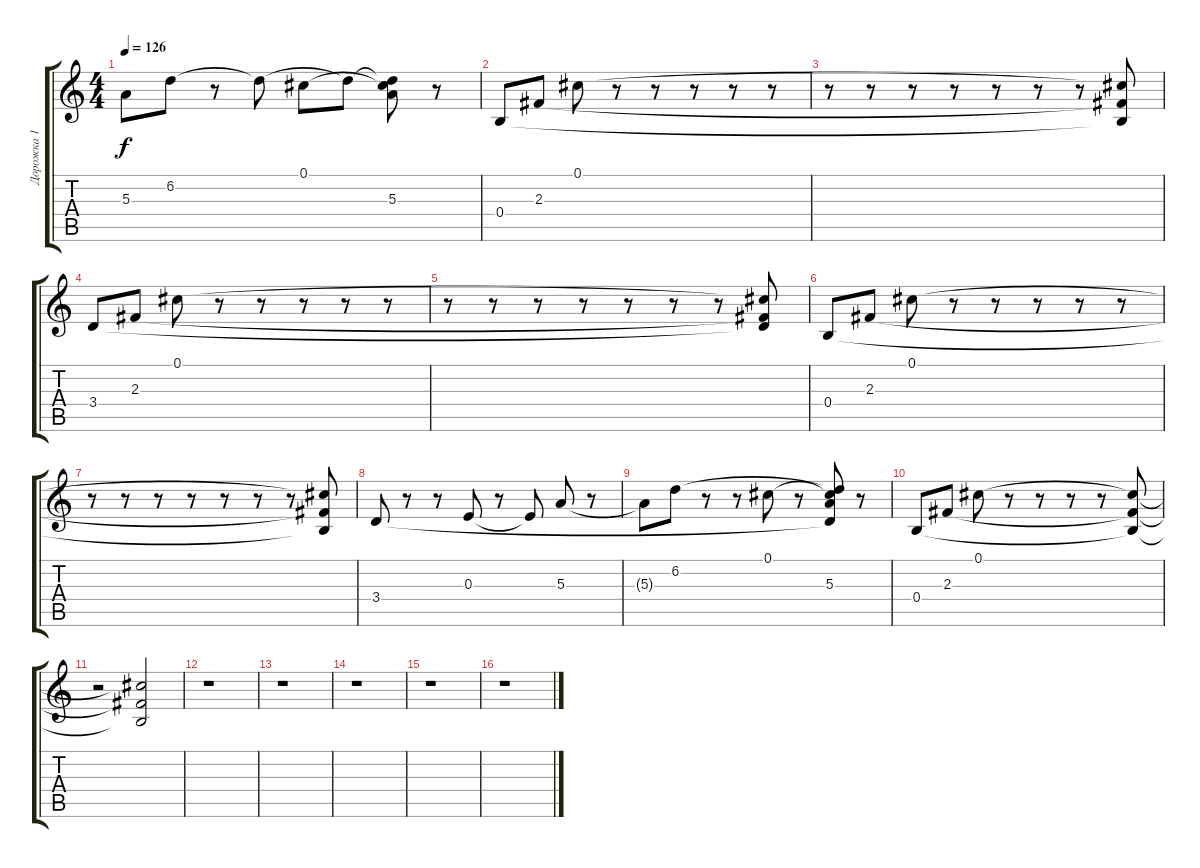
\track ("Дорожка 1" "Дорожка 1") {instrument distortionguitar}
\staff {score tabs}
\tuning (Db4 Ab3 E3 B2 Gb2 B1) {hide}
\ts (4 4)
\tempo 126
\clef g2
\ks c
5.3{t}.8{dy f} 6.2.8 r.8 6.2{t}.8 0.1.8 6.2{t}.8 (0.1{t} 6.2{t} 5.3).8 r.8 |
0.4.8 2.3.8 0.1.8 r.8 r.8 r.8 r.8 r.8 |
r.8 r.8 r.8 r.8 r.8 r.8 r.8 (0.1{t} 2.3{t} 0.4{t}).8 |
3.4.8 2.3.8 0.1.8 r.8 r.8 r.8 r.8 r.8 |
r.8 r.8 r.8 r.8 r.8 r.8 r.8 (0.1{t} 2.3{t} 3.4{t}).8 |
0.4.8 2.3.8 0.1.8 r.8 r.8 r.8 r.8 r.8 |
r.8 r.8 r.8 r.8 r.8 r.8 r.8 (0.1{t} 2.3{t} 0.4{t}).8 |
3.4.8 r.8 r.8 0.3.8 r.8 0.3{t}.8 5.3.8 r.8 |
5.3{t}.8 6.2.8 r.8 r.8 0.1.8 r.8 (0.1{t} 6.2{t} 5.3 3.4{t}).8 r.8 |
0.4.8 2.3.8 0.1.8 r.8 r.8 r.8 r.8 (0.1{t} 2.3{t} 0.4{t}).8 |
r.2 (0.1{t} 2.3{t} 0.4{t}).2 |
r.1 |
r.1 |
r.1 |
r.1 |
r.1
